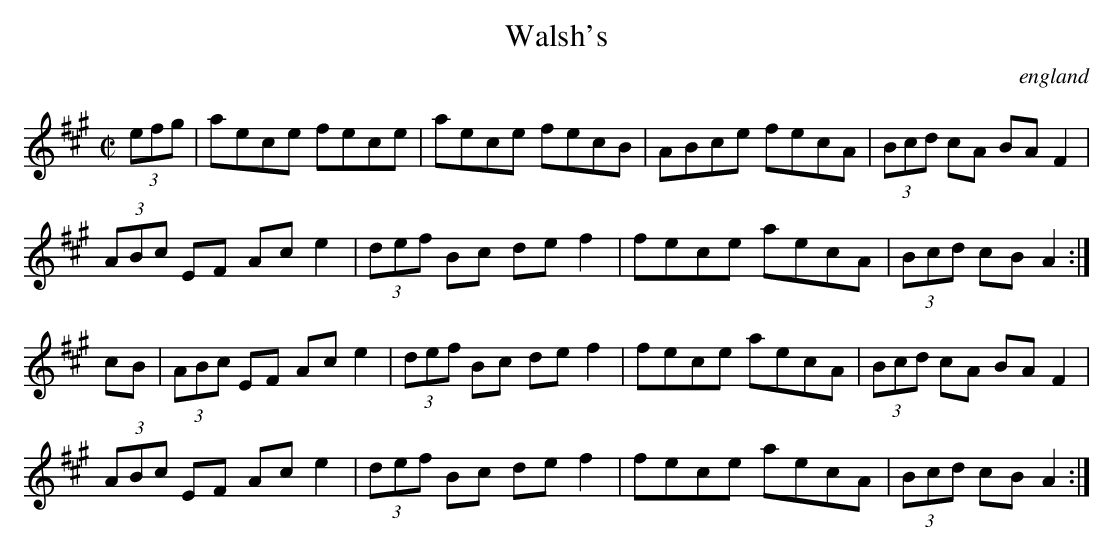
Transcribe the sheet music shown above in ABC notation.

X:1
T:Walsh's
O:england
M:C|
L:1/8
K:A Major
(3efg|aece fece|aece fecB|ABce fecA|(3Bcd cA BAF2|
(3ABc EF Ace2|(3def Bc def2|fece aecA|(3Bcd cB A2:|
cB|(3ABc EF Ace2|(3def Bc def2|fece aecA|(3Bcd cA BAF2|
(3ABc EF Ace2|(3def Bc def2|fece aecA|(3Bcd cB A2:|
